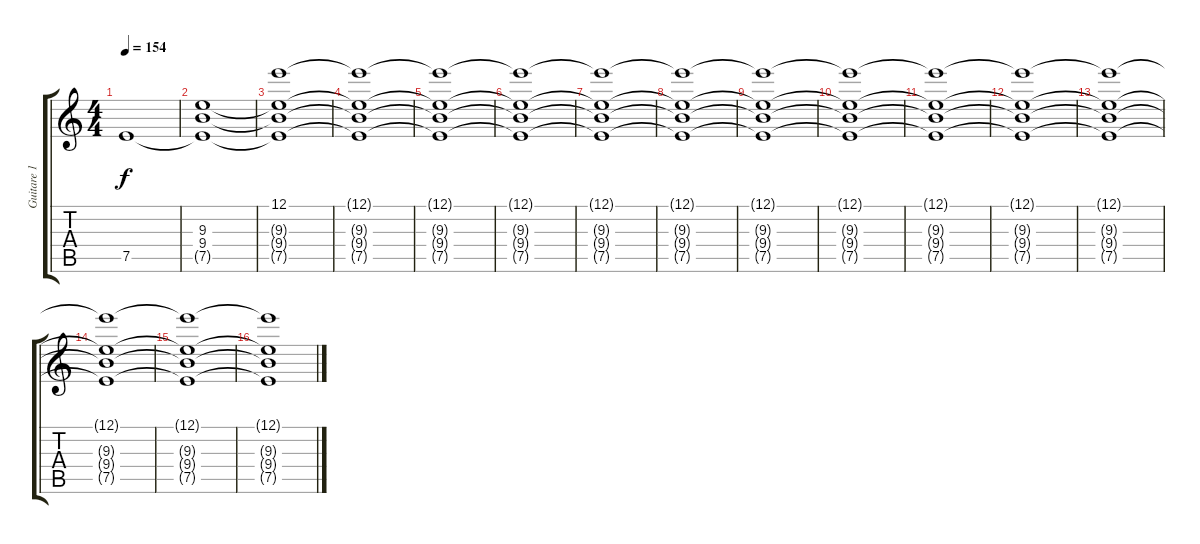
\track ("Guitare 1 (Eric)" "Guitare 1 ") {instrument electricguitarclean}
\staff {score tabs}
\tuning (E4 B3 G3 D3 A2 E2) {hide}
\ts (4 4)
\tempo 154
\clef g2
\ks c
7.5.1{dy f instrument churchorgan} |
(9.3 9.4 7.5{t}).1 |
(12.1 9.3{t} 9.4{t} 7.5{t}).1 |
(12.1{t} 9.3{t} 9.4{t} 7.5{t}).1 |
(12.1{t} 9.3{t} 9.4{t} 7.5{t}).1 |
(12.1{t} 9.3{t} 9.4{t} 7.5{t}).1 |
(12.1{t} 9.3{t} 9.4{t} 7.5{t}).1 |
(12.1{t} 9.3{t} 9.4{t} 7.5{t}).1 |
(12.1{t} 9.3{t} 9.4{t} 7.5{t}).1 |
(12.1{t} 9.3{t} 9.4{t} 7.5{t}).1 |
(12.1{t} 9.3{t} 9.4{t} 7.5{t}).1 |
(12.1{t} 9.3{t} 9.4{t} 7.5{t}).1 |
(12.1{t} 9.3{t} 9.4{t} 7.5{t}).1 |
(12.1{t} 9.3{t} 9.4{t} 7.5{t}).1 |
(12.1{t} 9.3{t} 9.4{t} 7.5{t}).1 |
(12.1{t} 9.3{t} 9.4{t} 7.5{t}).1
